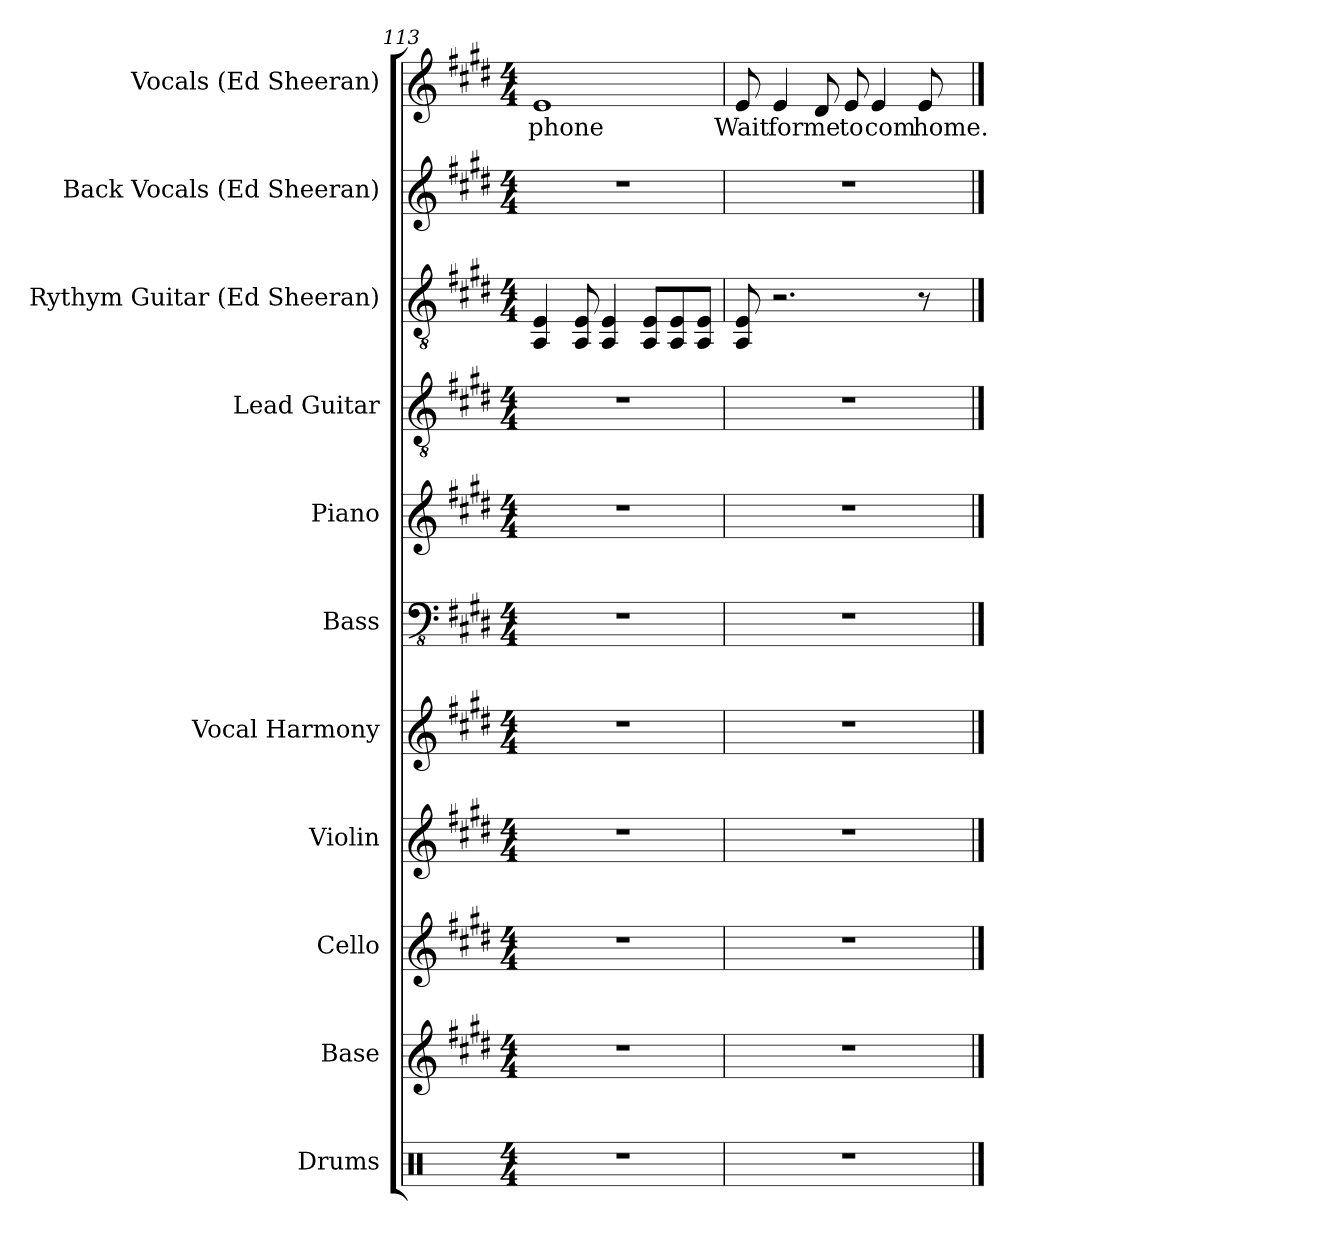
**kern	**kern	**kern	**kern	**kern	**kern	**kern	**kern	**kern	**kern	**kern	**text
*part11	*part10	*part9	*part8	*part7	*part6	*part5	*part4	*part3	*part2	*part1	*part1
*staff11	*staff10	*staff9	*staff8	*staff7	*staff6	*staff5	*staff4	*staff3	*staff2	*staff1	*staff1
*I"Drums	*I"Base	*I"Cello	*I"Violin	*I"Vocal Harmony	*I"Bass	*I"Piano	*I"Lead Guitar	*I"Rythym Guitar (Ed Sheeran)	*I"Back Vocals (Ed Sheeran)	*I"Vocals (Ed Sheeran)	*
*	*	*	*I'Vln	*I'V	*	*I'Pno	*	*	*	*	*
*clefX	*clefG2	*clefG2	*clefG2	*clefG2	*clefFv4	*clefG2	*clefGv2	*clefGv2	*clefG2	*clefG2	*
*k[]	*k[f#c#g#d#]	*k[f#c#g#d#]	*k[f#c#g#d#]	*k[f#c#g#d#]	*k[f#c#g#d#]	*k[f#c#g#d#]	*k[f#c#g#d#]	*k[f#c#g#d#]	*k[f#c#g#d#]	*k[f#c#g#d#]	*
*M4/4	*M4/4	*M4/4	*M4/4	*M4/4	*M4/4	*M4/4	*M4/4	*M4/4	*M4/4	*M4/4	*
=113	=113	=113	=113	=113	=113	=113	=113	=113	=113	=113	=113
1r	1r	1r	1r	1r	1r	1r	1r	4AA/ 4E/	1r	1e	phone
.	.	.	.	.	.	.	.	8AA/ 8E/	.	.	.
.	.	.	.	.	.	.	.	4AA/ 4E/	.	.	.
.	.	.	.	.	.	.	.	8AA/ 8E/L	.	.	.
.	.	.	.	.	.	.	.	8AA/ 8E/	.	.	.
.	.	.	.	.	.	.	.	8AA/ 8E/J	.	.	.
=114	=114	=114	=114	=114	=114	=114	=114	=114	=114	=114	=114
1r	1r	1r	1r	1r	1r	1r	1r	8AA/ 8E/	1r	8e/	Wait
.	.	.	.	.	.	.	.	2.r	.	4e/	for
.	.	.	.	.	.	.	.	.	.	8d#/	me
.	.	.	.	.	.	.	.	.	.	8e/	to
.	.	.	.	.	.	.	.	.	.	4e/	com
.	.	.	.	.	.	.	.	8r	.	8e/	home.
==	==	==	==	==	==	==	==	==	==	==	==
*-	*-	*-	*-	*-	*-	*-	*-	*-	*-	*-	*-
